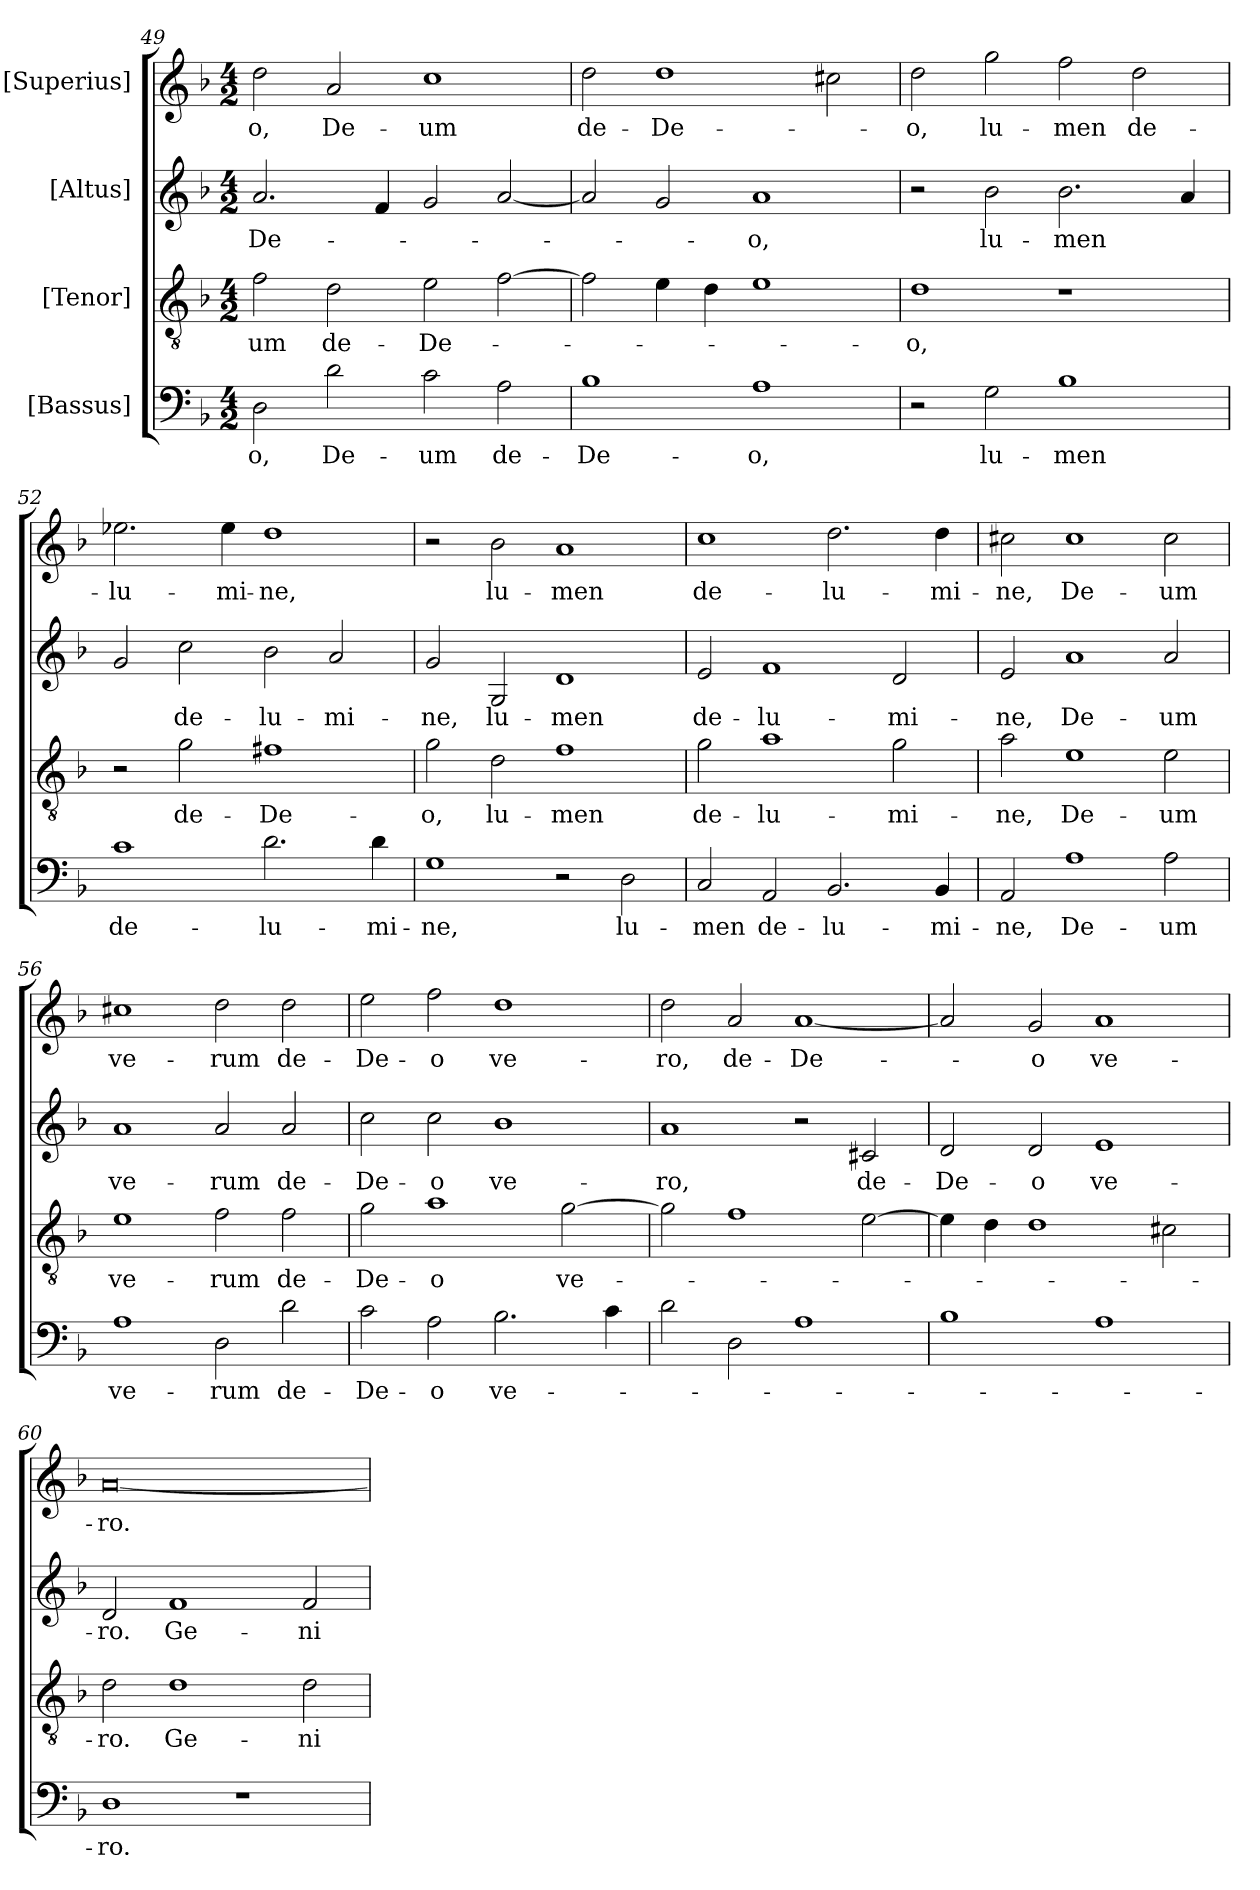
**kern	**text	**kern	**text	**kern	**text	**kern	**text
*part4	*part4	*part3	*part3	*part2	*part2	*part1	*part1
*staff4	*staff4	*staff3	*staff3	*staff2	*staff2	*staff1	*staff1
*I"[Bassus]	*	*I"[Tenor]	*	*I"[Altus]	*	*I"[Superius]	*
*clefF4	*	*clefGv2	*	*clefG2	*	*clefG2	*
*k[b-]	*	*k[b-]	*	*k[b-]	*	*k[b-]	*
*M4/2	*	*M4/2	*	*M4/2	*	*M4/2	*
=49	=49	=49	=49	=49	=49	=49	=49
2D\	-o,	2f\	-um	2.a/	De-	2dd\	-o,
2d\	De-	2d\	de-	.	.	2a/	De-
.	.	.	.	4f/	.	.	.
2c\	-um	2e\	De-	2g/	.	1cc\	-um
2A\	de-	[2f\	.	[2a/	.	.	.
=50	=50	=50	=50	=50	=50	=50	=50
1B-\	De-	2f\]	.	2a/]	.	2dd\	de-
.	.	4e\	.	2g/	.	1dd\	De-
.	.	4d\	.	.	.	.	.
1A\	-o,	1e\	.	1a/	-o,	.	.
.	.	.	.	.	.	2cc#X\	.
=51	=51	=51	=51	=51	=51	=51	=51
2r	.	1d\	-o,	2r	.	2dd\	-o,
2G\	lu-	.	.	2b-\	lu-	2gg\	lu-
1B-\	-men	1r	.	2.b-\	-men	2ff\	-men
.	.	.	.	.	.	2dd\	de-
.	.	.	.	4a/	.	.	.
=52	=52	=52	=52	=52	=52	=52	=52
1c\	de-	2r	.	2g/	.	2.ee-X\	lu-
.	.	2g\	de-	2cc\	de-	.	.
.	.	.	.	.	.	4ee-\	-mi-
2.d\	lu-	1f#X\	De-	2b-\	lu-	1dd\	-ne,
.	.	.	.	2a/	-mi-	.	.
4d\	-mi-	.	.	.	.	.	.
=53	=53	=53	=53	=53	=53	=53	=53
1G\	-ne,	2g\	-o,	2g/	-ne,	2r	.
.	.	2d\	lu-	2G/	lu-	2b-\	lu-
2r	.	1f\	-men	1d/	-men	1a/	-men
2D\	lu-	.	.	.	.	.	.
=54	=54	=54	=54	=54	=54	=54	=54
2C/	-men	2g\	de-	2e/	de-	1cc\	de-
2AA/	de-	1a\	lu-	1f/	lu-	.	.
2.BB-/	lu-	.	.	.	.	2.dd\	lu-
.	.	2g\	-mi-	2d/	-mi-	.	.
4BB-/	-mi-	.	.	.	.	4dd\	-mi-
=55	=55	=55	=55	=55	=55	=55	=55
2AA/	-ne,	2a\	-ne,	2e/	-ne,	2cc#X\	-ne,
1A\	De-	1e\	De-	1a/	De-	1cc#\	De-
2A\	-um	2e\	-um	2a/	-um	2cc#\	-um
=56	=56	=56	=56	=56	=56	=56	=56
1A\	ve-	1e\	ve-	1a/	ve-	1cc#X\	ve-
2D\	-rum	2f\	-rum	2a/	-rum	2dd\	-rum
2d\	de-	2f\	de-	2a/	de-	2dd\	de-
=57	=57	=57	=57	=57	=57	=57	=57
2c\	De-	2g\	De-	2cc\	De-	2ee\	De-
2A\	-o	1a\	-o	2cc\	-o	2ff\	-o
2.B-\	ve-	.	.	1b-\	ve-	1dd\	ve-
.	.	[2g\	ve-	.	.	.	.
4c\	.	.	.	.	.	.	.
=58	=58	=58	=58	=58	=58	=58	=58
2d\	.	2g\]	.	1a/	-ro,	2dd\	-ro,
2D\	.	1f\	.	.	.	2a/	de-
1A\	.	.	.	2r	.	[1a/	De-
.	.	[2e\	.	2c#X/	de-	.	.
=59	=59	=59	=59	=59	=59	=59	=59
1B-\	.	4e\]	.	2d/	De-	2a/]	.
.	.	4d\	.	.	.	.	.
.	.	1d\	.	2d/	-o	2g/	-o
1A\	.	.	.	1e/	ve-	1a/	ve-
.	.	2c#X\	.	.	.	.	.
=60	=60	=60	=60	=60	=60	=60	=60
1D\	-ro.	2d\	-ro.	2d/	-ro.	[0a/	-ro.
.	.	1d\	Ge-	1f/	Ge-	.	.
1r	.	.	.	.	.	.	.
.	.	2d\	-ni-	2f/	-ni-	.	.
=	=	=	=	=	=	=	=
*-	*-	*-	*-	*-	*-	*-	*-
